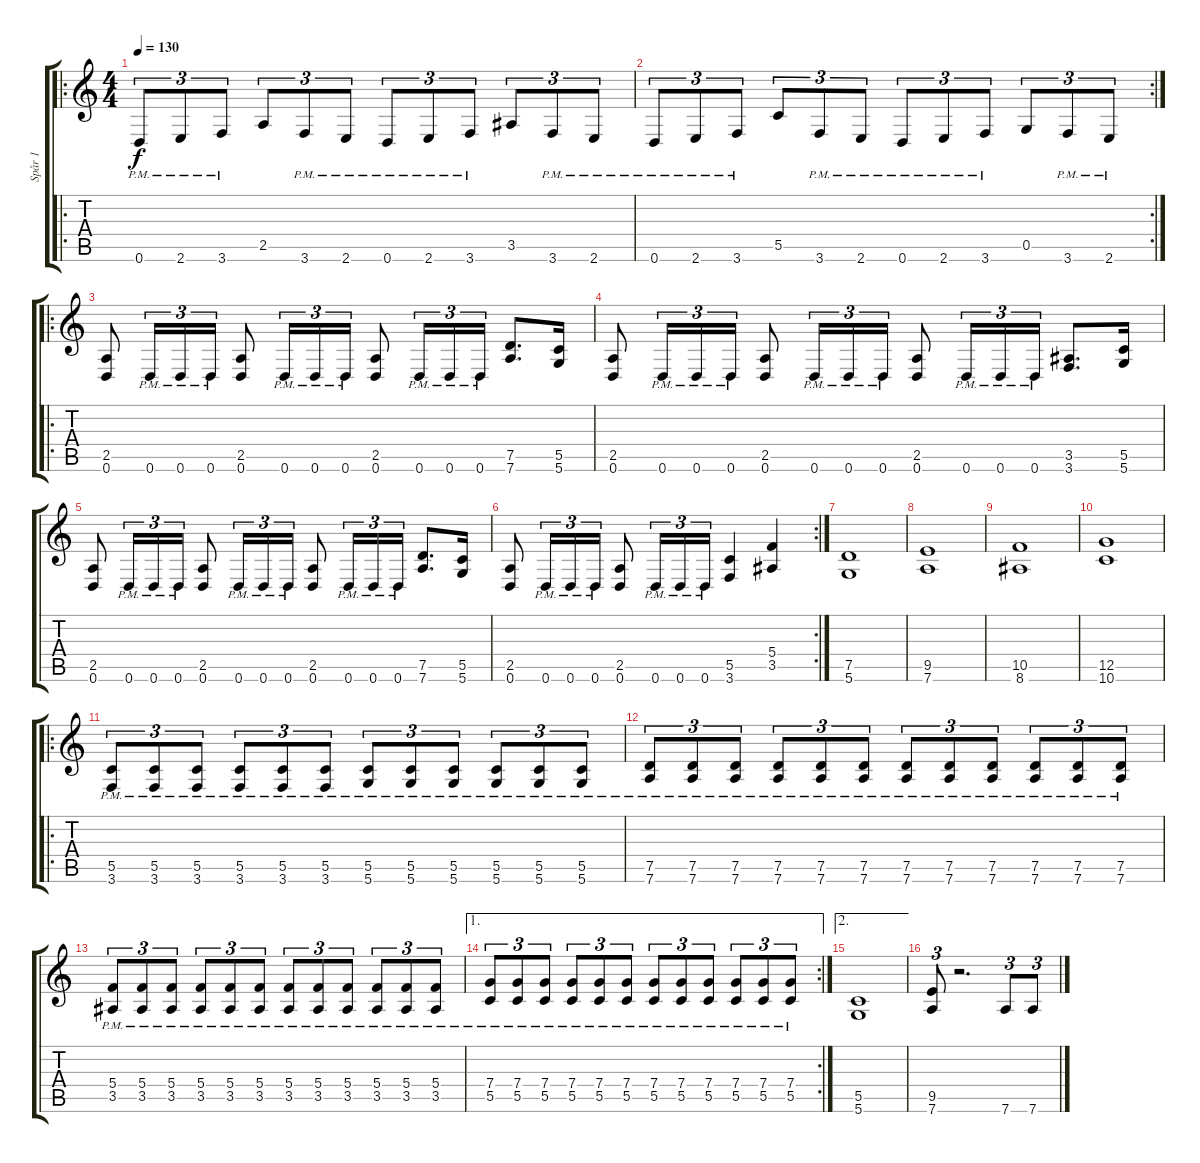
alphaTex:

\track ("Spår 1" "Spår 1") {instrument distortionguitar}
\staff {score tabs}
\tuning (D4 A3 F3 C3 G2 D2) {hide}
\ro
\ts (4 4)
\tempo 130
\clef g2
\ks c
0.6{pm}.8{tu (3 2) dy f} 2.6{pm}.8{tu (3 2)} 3.6{pm}.8{tu (3 2)} 2.5.8{tu (3 2)} 3.6{pm}.8{tu (3 2)} 2.6{pm}.8{tu (3 2)} 0.6{pm}.8{tu (3 2)} 2.6{pm}.8{tu (3 2)} 3.6{pm}.8{tu (3 2)} 3.5.8{tu (3 2)} 3.6{pm}.8{tu (3 2)} 2.6{pm}.8{tu (3 2)} |
\rc 2
0.6{pm}.8{tu (3 2)} 2.6{pm}.8{tu (3 2)} 3.6{pm}.8{tu (3 2)} 5.5.8{tu (3 2)} 3.6{pm}.8{tu (3 2)} 2.6{pm}.8{tu (3 2)} 0.6{pm}.8{tu (3 2)} 2.6{pm}.8{tu (3 2)} 3.6{pm}.8{tu (3 2)} 0.5.8{tu (3 2)} 3.6{pm}.8{tu (3 2)} 2.6{pm}.8{tu (3 2)} |
\ro
(2.5 0.6).8 0.6{pm}.16{tu (3 2)} 0.6{pm}.16{tu (3 2)} 0.6{pm}.16{tu (3 2)} (2.5 0.6).8 0.6{pm}.16{tu (3 2)} 0.6{pm}.16{tu (3 2)} 0.6{pm}.16{tu (3 2)} (2.5 0.6).8 0.6{pm}.16{tu (3 2)} 0.6{pm}.16{tu (3 2)} 0.6{pm}.16{tu (3 2)} (7.5 7.6).8{d} (5.5 5.6).16 |
(2.5 0.6).8 0.6{pm}.16{tu (3 2)} 0.6{pm}.16{tu (3 2)} 0.6{pm}.16{tu (3 2)} (2.5 0.6).8 0.6{pm}.16{tu (3 2)} 0.6{pm}.16{tu (3 2)} 0.6{pm}.16{tu (3 2)} (2.5 0.6).8 0.6{pm}.16{tu (3 2)} 0.6{pm}.16{tu (3 2)} 0.6{pm}.16{tu (3 2)} (3.5 3.6).8{d} (5.5 5.6).16 |
(2.5 0.6).8 0.6{pm}.16{tu (3 2)} 0.6{pm}.16{tu (3 2)} 0.6{pm}.16{tu (3 2)} (2.5 0.6).8 0.6{pm}.16{tu (3 2)} 0.6{pm}.16{tu (3 2)} 0.6{pm}.16{tu (3 2)} (2.5 0.6).8 0.6{pm}.16{tu (3 2)} 0.6{pm}.16{tu (3 2)} 0.6{pm}.16{tu (3 2)} (7.5 7.6).8{d} (5.5 5.6).16 |
\rc 2
(2.5 0.6).8 0.6{pm}.16{tu (3 2)} 0.6{pm}.16{tu (3 2)} 0.6{pm}.16{tu (3 2)} (2.5 0.6).8 0.6{pm}.16{tu (3 2)} 0.6{pm}.16{tu (3 2)} 0.6{pm}.16{tu (3 2)} (5.5 3.6).4 (5.4 3.5).4 |
(7.5 5.6).1 |
(9.5 7.6).1 |
(10.5 8.6).1 |
(12.5 10.6).1 |
\ro
(5.5{pm} 3.6{pm}).8{tu (3 2)} (5.5{pm} 3.6{pm}).8{tu (3 2)} (5.5{pm} 3.6{pm}).8{tu (3 2)} (5.5{pm} 3.6{pm}).8{tu (3 2)} (5.5{pm} 3.6{pm}).8{tu (3 2)} (5.5{pm} 3.6{pm}).8{tu (3 2)} (5.5{pm} 5.6{pm}).8{tu (3 2)} (5.5{pm} 5.6{pm}).8{tu (3 2)} (5.5{pm} 5.6{pm}).8{tu (3 2)} (5.5{pm} 5.6{pm}).8{tu (3 2)} (5.5{pm} 5.6{pm}).8{tu (3 2)} (5.5{pm} 5.6{pm}).8{tu (3 2)} |
(7.5{pm} 7.6{pm}).8{tu (3 2)} (7.5{pm} 7.6{pm}).8{tu (3 2)} (7.5{pm} 7.6{pm}).8{tu (3 2)} (7.5{pm} 7.6{pm}).8{tu (3 2)} (7.5{pm} 7.6{pm}).8{tu (3 2)} (7.5{pm} 7.6{pm}).8{tu (3 2)} (7.5{pm} 7.6{pm}).8{tu (3 2)} (7.5{pm} 7.6{pm}).8{tu (3 2)} (7.5{pm} 7.6{pm}).8{tu (3 2)} (7.5{pm} 7.6{pm}).8{tu (3 2)} (7.5{pm} 7.6{pm}).8{tu (3 2)} (7.5{pm} 7.6{pm}).8{tu (3 2)} |
(5.4{pm} 3.5{pm}).8{tu (3 2)} (5.4{pm} 3.5{pm}).8{tu (3 2)} (5.4{pm} 3.5{pm}).8{tu (3 2)} (5.4{pm} 3.5{pm}).8{tu (3 2)} (5.4{pm} 3.5{pm}).8{tu (3 2)} (5.4{pm} 3.5{pm}).8{tu (3 2)} (5.4{pm} 3.5{pm}).8{tu (3 2)} (5.4{pm} 3.5{pm}).8{tu (3 2)} (5.4{pm} 3.5{pm}).8{tu (3 2)} (5.4{pm} 3.5{pm}).8{tu (3 2)} (5.4{pm} 3.5{pm}).8{tu (3 2)} (5.4{pm} 3.5{pm}).8{tu (3 2)} |
\ae 1
\rc 2
(7.4{pm} 5.5{pm}).8{tu (3 2)} (7.4{pm} 5.5{pm}).8{tu (3 2)} (7.4{pm} 5.5{pm}).8{tu (3 2)} (7.4{pm} 5.5{pm}).8{tu (3 2)} (7.4{pm} 5.5{pm}).8{tu (3 2)} (7.4{pm} 5.5{pm}).8{tu (3 2)} (7.4{pm} 5.5{pm}).8{tu (3 2)} (7.4{pm} 5.5{pm}).8{tu (3 2)} (7.4{pm} 5.5{pm}).8{tu (3 2)} (7.4{pm} 5.5{pm}).8{tu (3 2)} (7.4{pm} 5.5{pm}).8{tu (3 2)} (7.4{pm} 5.5{pm}).8{tu (3 2)} |
\ae 2
(5.5 5.6).1 |
(9.5 7.6).8{tu (3 2)} r.2{d} 7.6.8{tu (3 2)} 7.6.8{tu (3 2)}
